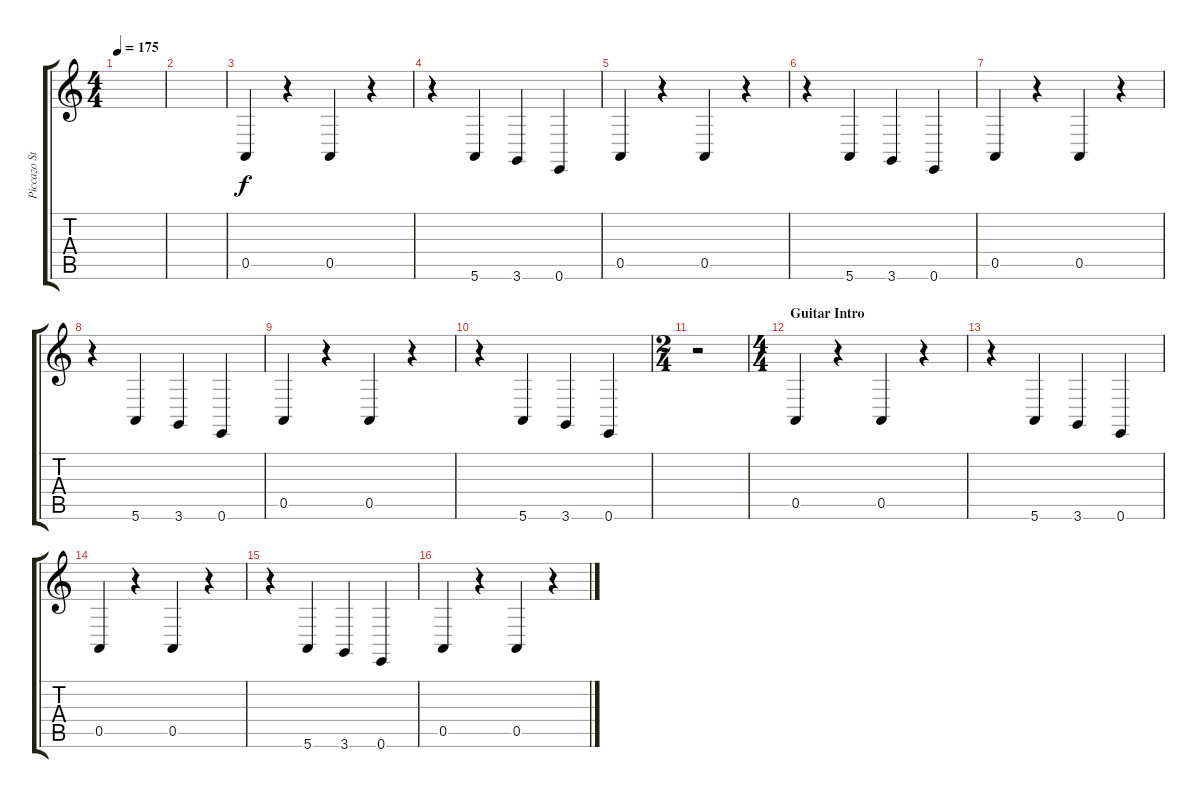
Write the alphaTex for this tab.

\track ("Piccazo Strings" "Piccazo St") {instrument pizzicatostrings}
\staff {score tabs}
\tuning (E4 B3 G3 D3 A2 E2) {hide}
\ts (4 4)
\tempo 175
\clef g2
\ks c
|
|
0.5.4 r.4 0.5.4 r.4 |
r.4 5.6.4 3.6.4 0.6.4 |
0.5.4 r.4 0.5.4 r.4 |
r.4 5.6.4 3.6.4 0.6.4 |
0.5.4 r.4 0.5.4 r.4 |
r.4 5.6.4 3.6.4 0.6.4 |
0.5.4 r.4 0.5.4 r.4 |
r.4 5.6.4 3.6.4 0.6.4 |
\ts (2 4)
r.2 |
\ts (4 4)
\section ("" "Guitar Intro")
0.5.4 r.4 0.5.4 r.4 |
r.4 5.6.4 3.6.4 0.6.4 |
0.5.4 r.4 0.5.4 r.4 |
r.4 5.6.4 3.6.4 0.6.4 |
0.5.4 r.4 0.5.4 r.4
